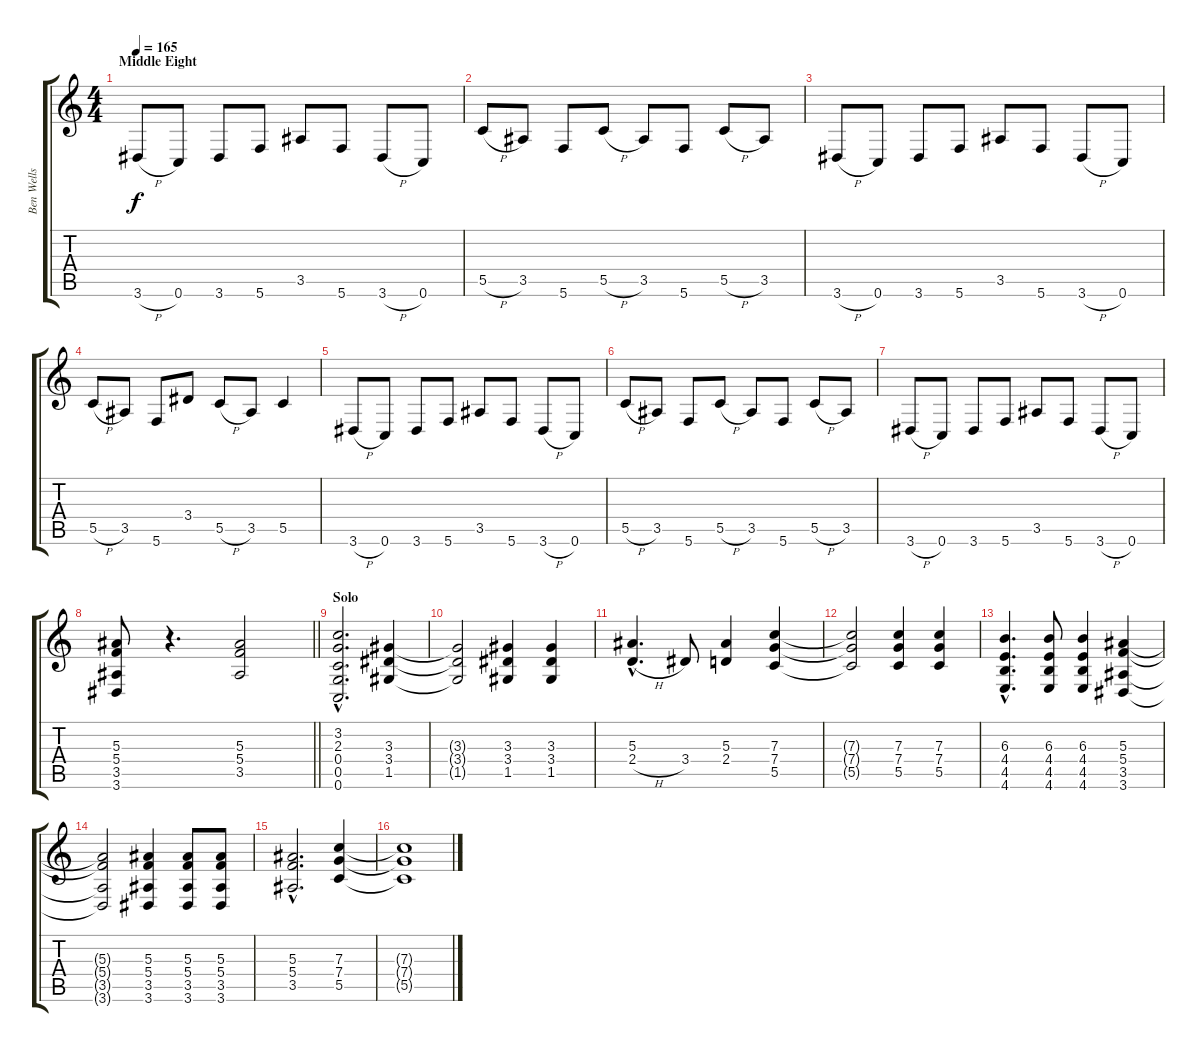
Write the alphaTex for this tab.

\track ("Ben Wells" "Ben Wells") {instrument distortionguitar}
\staff {score tabs}
\tuning (D4 A3 F3 C3 G2 C2) {hide}
\ts (4 4)
\section ("" "Middle Eight")
\tempo 165
\clef g2
\ks c
3.6{h}.8{dy f} 0.6.8 3.6.8 5.6.8 3.5.8 5.6.8 3.6{h}.8 0.6.8 |
5.5{h}.8 3.5.8 5.6.8 5.5{h}.8 3.5.8 5.6.8 5.5{h}.8 3.5.8 |
3.6{h}.8 0.6.8 3.6.8 5.6.8 3.5.8 5.6.8 3.6{h}.8 0.6.8 |
5.5{h}.8 3.5.8 5.6.8 3.4.8 5.5{h}.8 3.5.8 5.5.4 |
3.6{h}.8 0.6.8 3.6.8 5.6.8 3.5.8 5.6.8 3.6{h}.8 0.6.8 |
5.5{h}.8 3.5.8 5.6.8 5.5{h}.8 3.5.8 5.6.8 5.5{h}.8 3.5.8 |
3.6{h}.8 0.6.8 3.6.8 5.6.8 3.5.8 5.6.8 3.6{h}.8 0.6.8 |
\barLineRight lightlight
(5.3 5.4 3.5 3.6).8 r.4{d} (5.3 5.4 3.5).2 |
\section ("" "Solo")
(3.2{hac} 2.3{hac} 0.4{hac} 0.5{hac} 0.6{hac}).2{d} (3.3 3.4 1.5).4 |
(3.3{t} 3.4{t} 1.5{t}).2 (3.3 3.4 1.5).4 (3.3 3.4 1.5).4 |
(5.3{hac} 2.4{h hac}).4{d} 3.4.8 (5.3 2.4).4 (7.3 7.4 5.5).4 |
(7.3{t} 7.4{t} 5.5{t}).2 (7.3 7.4 5.5).4 (7.3 7.4 5.5).4 |
(6.3{hac} 4.4{hac} 4.5{hac} 4.6{hac}).4{d} (6.3 4.4 4.5 4.6).8 (6.3 4.4 4.5 4.6).4 (5.3 5.4 3.5 3.6).4 |
(5.3{t} 5.4{t} 3.5{t} 3.6{t}).2 (5.3 5.4 3.5 3.6).4 (5.3 5.4 3.5 3.6).8 (5.3 5.4 3.5 3.6).8 |
(5.3{hac} 5.4{hac} 3.5{hac}).2{d} (7.3 7.4 5.5).4 |
(7.3{t} 7.4{t} 5.5{t}).1
